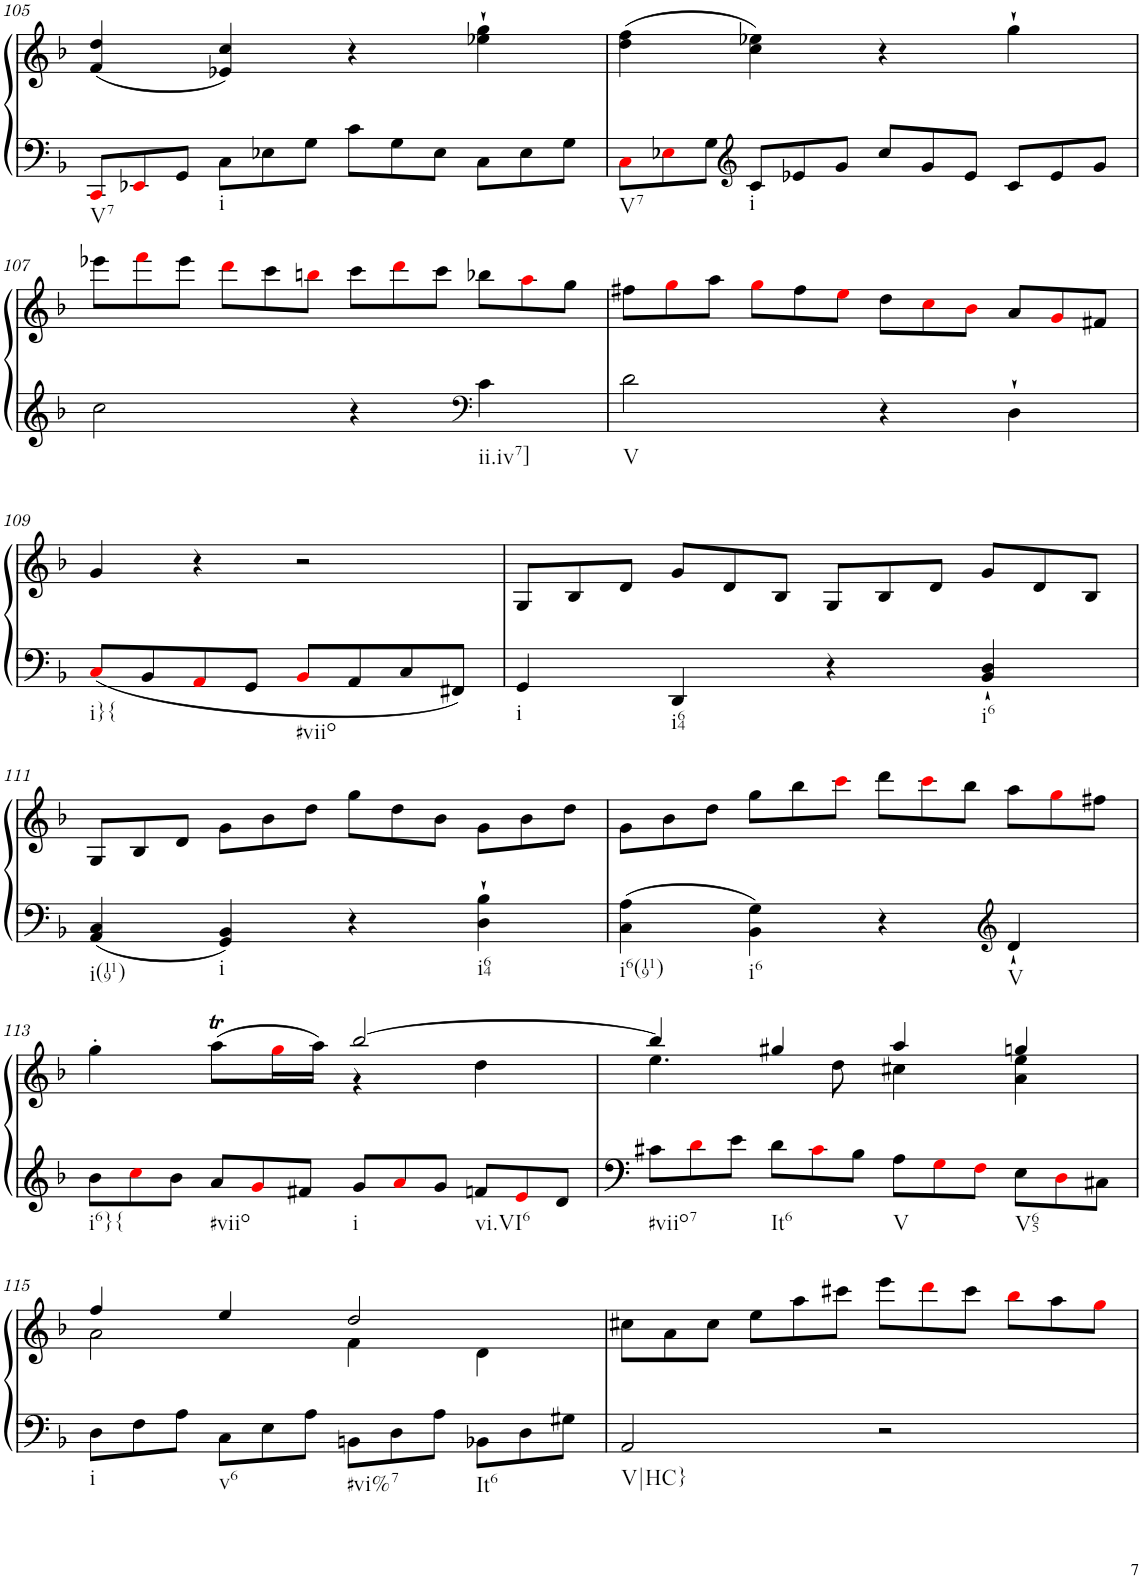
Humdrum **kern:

**kern	**kern
*part1	*part1
*staff2	*staff1
*I"unbenannt2	*
!!LO:PB:g=z
*clefF4	*clefG2
*k[b-]	*k[b-]
*M2/2	*M2/2
*Xtuplet	*
=105	=105
!LO:TX:b:t=V7	!
12CCi/L	(4f/ 4dd/
12EE-Xi/	.
12GG/J	.
!LO:TX:b:t=i	!
12C\L	4e-X/ 4cc/)
12E-X\	.
12G\J	.
12c\L	4r
12G\	.
12E-\J	.
12C\L	4ee-X\` 4gg\`
12E-\	.
12G\J	.
=106	=106
!LO:TX:b:t=V7	!
12Ci\L	(4dd\ 4ff\
12E-Xi\	.
12G\J	.
*clefG2	*
!LO:TX:b:t=i	!
12c/L	4cc\ 4ee-X\)
12e-X/	.
12g/J	.
12cc/L	4r
12g/	.
12e-/J	.
12c/L	4gg`\
12e-/	.
12g/J	.
!!LO:LB:g=z
=107	=107
*	*Xtuplet
2cc\	12eee-X\L
.	12fffi\
.	12eee-\J
.	12dddi\L
.	12ccc\
.	12bbni\J
4r	12ccc\L
.	12dddi\
.	12ccc\J
*clefF4	*
!LO:TX:b:t=ii.iv7]	!
4c\	12bb-X\L
.	12aai\
.	12gg\J
=108	=108
!LO:TX:b:t=V	!
2d\	12ff#X\L
.	12ggi\
.	12aa\J
.	12ggi\L
.	12ff#\
.	12eei\J
4r	12dd\L
.	12cci\
.	12b-i\J
4D`\	12a/L
.	12gi/
.	12f#X/J
!!LO:LB:g=z
=109	=109
!LO:TX:b:t=i}{	!
8Ci/L	4g/
8BB-/	.
8AAi/	4r
8GG/J	.
!LO:TX:b:t=#viio	!
8BB-i/L	2r
8AA/	.
8C/	.
8FF#X/J	.
=110	=110
!LO:TX:b:t=i	!
4GG/	12G/L
.	12B-/
.	12d/J
!LO:TX:b:t=i64	!
4DD/	12g/L
.	12d/
.	12B-/J
4r	12G/L
.	12B-/
.	12d/J
!LO:TX:b:t=i6	!
4BB-/` 4D/`	12g/L
.	12d/
.	12B-/J
!!LO:LB:g=z
=111	=111
!LO:TX:b:t=i(119)	!
4AA/ 4C/	12G/L
.	12B-/
.	12d/J
!LO:TX:b:t=i	!
4GG/ 4BB-/	12g\L
.	12b-\
.	12dd\J
4r	12gg\L
.	12dd\
.	12b-\J
!LO:TX:b:t=i64	!
4D\` 4B-\`	12g\L
.	12b-\
.	12dd\J
=112	=112
!LO:TX:b:t=i6(119)	!
4C\ 4A\	12g\L
.	12b-\
.	12dd\J
!LO:TX:b:t=i6	!
4BB-\ 4G\	12gg\L
.	12bb-\
.	12ccci\J
4r	12ddd\L
.	12ccci\
.	12bb-\J
*clefG2	*
!LO:TX:b:t=V	!
4d`/	12aa\L
.	12ggi\
.	12ff#X\J
!!LO:LB:g=z
=113	=113
*	*^
!LO:TX:b:t=i6}{	!	!
12b-\L	4gg'\	2ryy
12cci\	.	.
12b-\J	.	.
!LO:TX:b:t=#viio	!	!
12a/L	(>8aat\L	.
12gi/	.	.
.	16ggi\L	.
12f#X/J	.	.
.	16aa\JJ)	.
!LO:TX:b:t=i	!	!
12g/L	[2bb-/	4r
12ai/	.	.
12g/J	.	.
!LO:TX:b:t=vi.VI6	!	!
12fn/L	.	4dd\
12ei/	.	.
12d/J	.	.
=114	=114	=114
!LO:TX:b:t=#viio7	!	!
12c#X\L	4bb-/]	4.ee\
12di\	.	.
12e\J	.	.
!LO:TX:b:t=It6	!	!
12d\L	4gg#X/	.
12c#i\	.	.
.	.	8dd\
12B-\J	.	.
!LO:TX:b:t=V	!	!
12A\L	4aa/	4cc#X\
12Gi\	.	.
12Fi\J	.	.
!LO:TX:b:t=V65	!	!
12E\L	4ggn/	4a\ 4ee\
12Di\	.	.
12C#X\J	.	.
!!LO:LB:g=z	!!
=115	=115	=115
!LO:TX:b:t=i	!	!
12D\L	4ff/	2a\
12F\	.	.
12A\J	.	.
!LO:TX:b:t=v6	!	!
12C\L	4ee/	.
12E\	.	.
12A\J	.	.
!LO:TX:b:t=#vi%7	!	!
12BBn\L	2dd/	4f\
12D\	.	.
12A\J	.	.
!LO:TX:b:t=It6	!	!
12BB-X\L	.	4d\
12D\	.	.
12G#X\J	.	.
*	*v	*v
=116	=116
!LO:TX:b:t=V|HC}	!
2AA/	12cc#X\L
.	12a\
.	12cc#\J
.	12ee\L
.	12aa\
.	12ccc#X\J
2r	12eee\L
.	12dddi\
.	12ccc#\J
.	12bb-i\L
.	12aa\
.	12ggi\J
=	=
*-	*-
